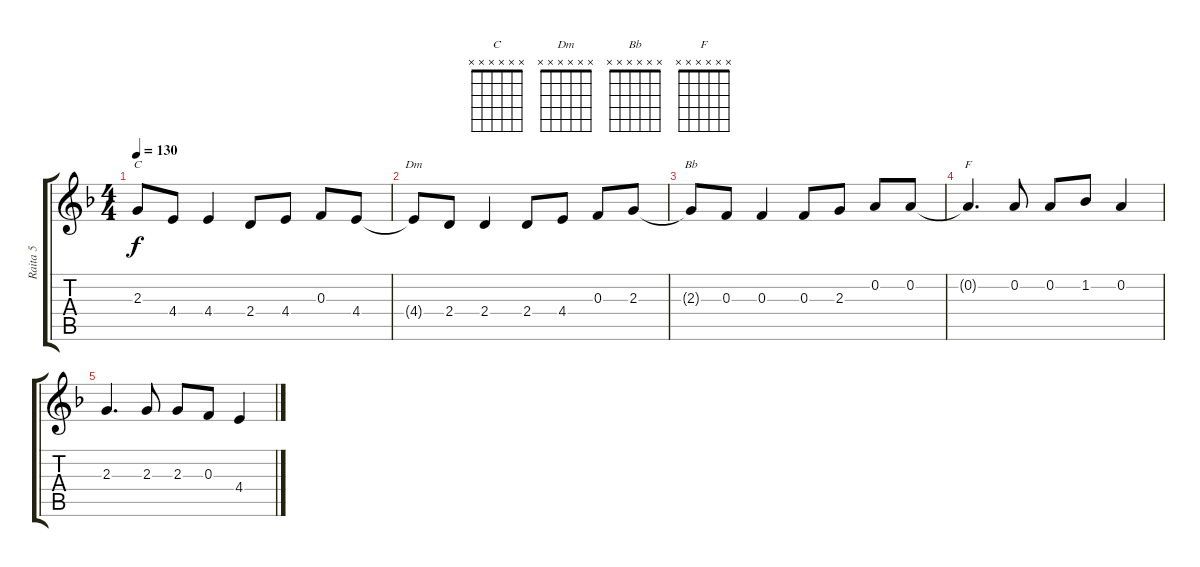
\track ("Raita 5" "Raita 5") {instrument distortionguitar}
\staff {score tabs}
\tuning (D4 A3 F3 C3 G2 D2) {hide}
\chord ("C" x x x x x x)
\chord ("Dm" x x x x x x)
\chord ("Bb" x x x x x x)
\chord ("F" x x x x x x)
\ts (4 4)
\tempo 130
\clef g2
\ks f
2.3{t}.8{ch "C" dy f} 4.4.8 4.4.4 2.4.8 4.4.8 0.3.8 4.4.8 |
4.4{t}.8{ch "Dm"} 2.4.8 2.4.4 2.4.8 4.4.8 0.3.8 2.3.8 |
2.3{t}.8{ch "Bb"} 0.3.8 0.3.4 0.3.8 2.3.8 0.2.8 0.2.8 |
0.2{t}.4{d ch "F"} 0.2.8 0.2.8 1.2.8 0.2.4 |
2.3.4{d} 2.3.8 2.3.8 0.3.8 4.4.4
